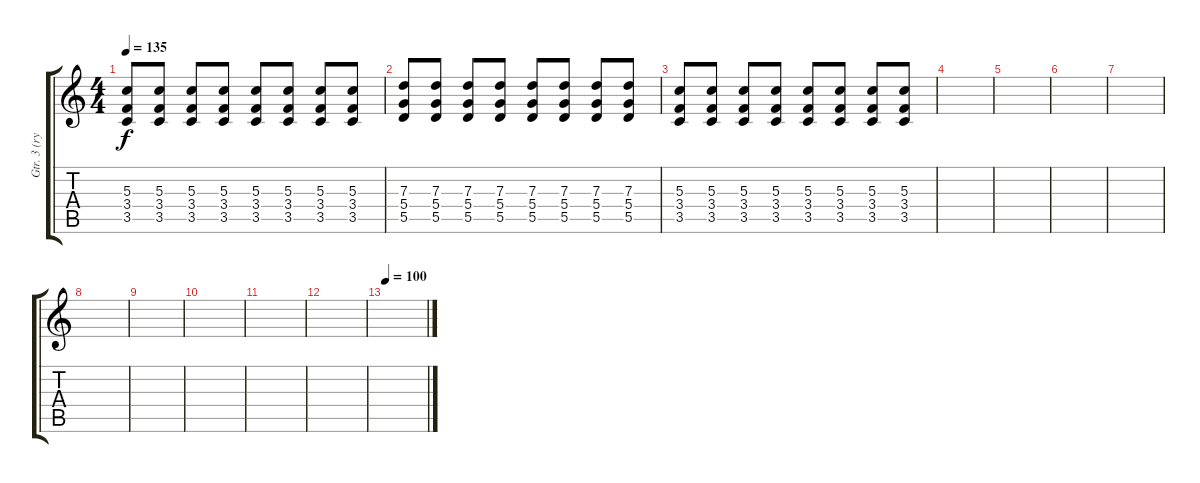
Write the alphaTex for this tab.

\track ("Gtr. 3 (ryan mendez)" "Gtr. 3 (ry") {instrument acousticguitarsteel}
\staff {score tabs}
\tuning (E4 B3 G3 D3 A2 E2) {hide}
\ts (4 4)
\tempo 135
\clef g2
\ks c
(5.3 3.4 3.5).8{dy f} (5.3 3.4 3.5).8 (5.3 3.4 3.5).8 (5.3 3.4 3.5).8 (5.3 3.4 3.5).8 (5.3 3.4 3.5).8 (5.3 3.4 3.5).8 (5.3 3.4 3.5).8 |
(7.3 5.4 5.5).8 (7.3 5.4 5.5).8 (7.3 5.4 5.5).8 (7.3 5.4 5.5).8 (7.3 5.4 5.5).8 (7.3 5.4 5.5).8 (7.3 5.4 5.5).8 (7.3 5.4 5.5).8 |
(5.3 3.4 3.5).8 (5.3 3.4 3.5).8 (5.3 3.4 3.5).8 (5.3 3.4 3.5).8 (5.3 3.4 3.5).8 (5.3 3.4 3.5).8 (5.3 3.4 3.5).8 (5.3 3.4 3.5).8 |
|
|
|
|
|
|
|
|
|
\tempo 100
